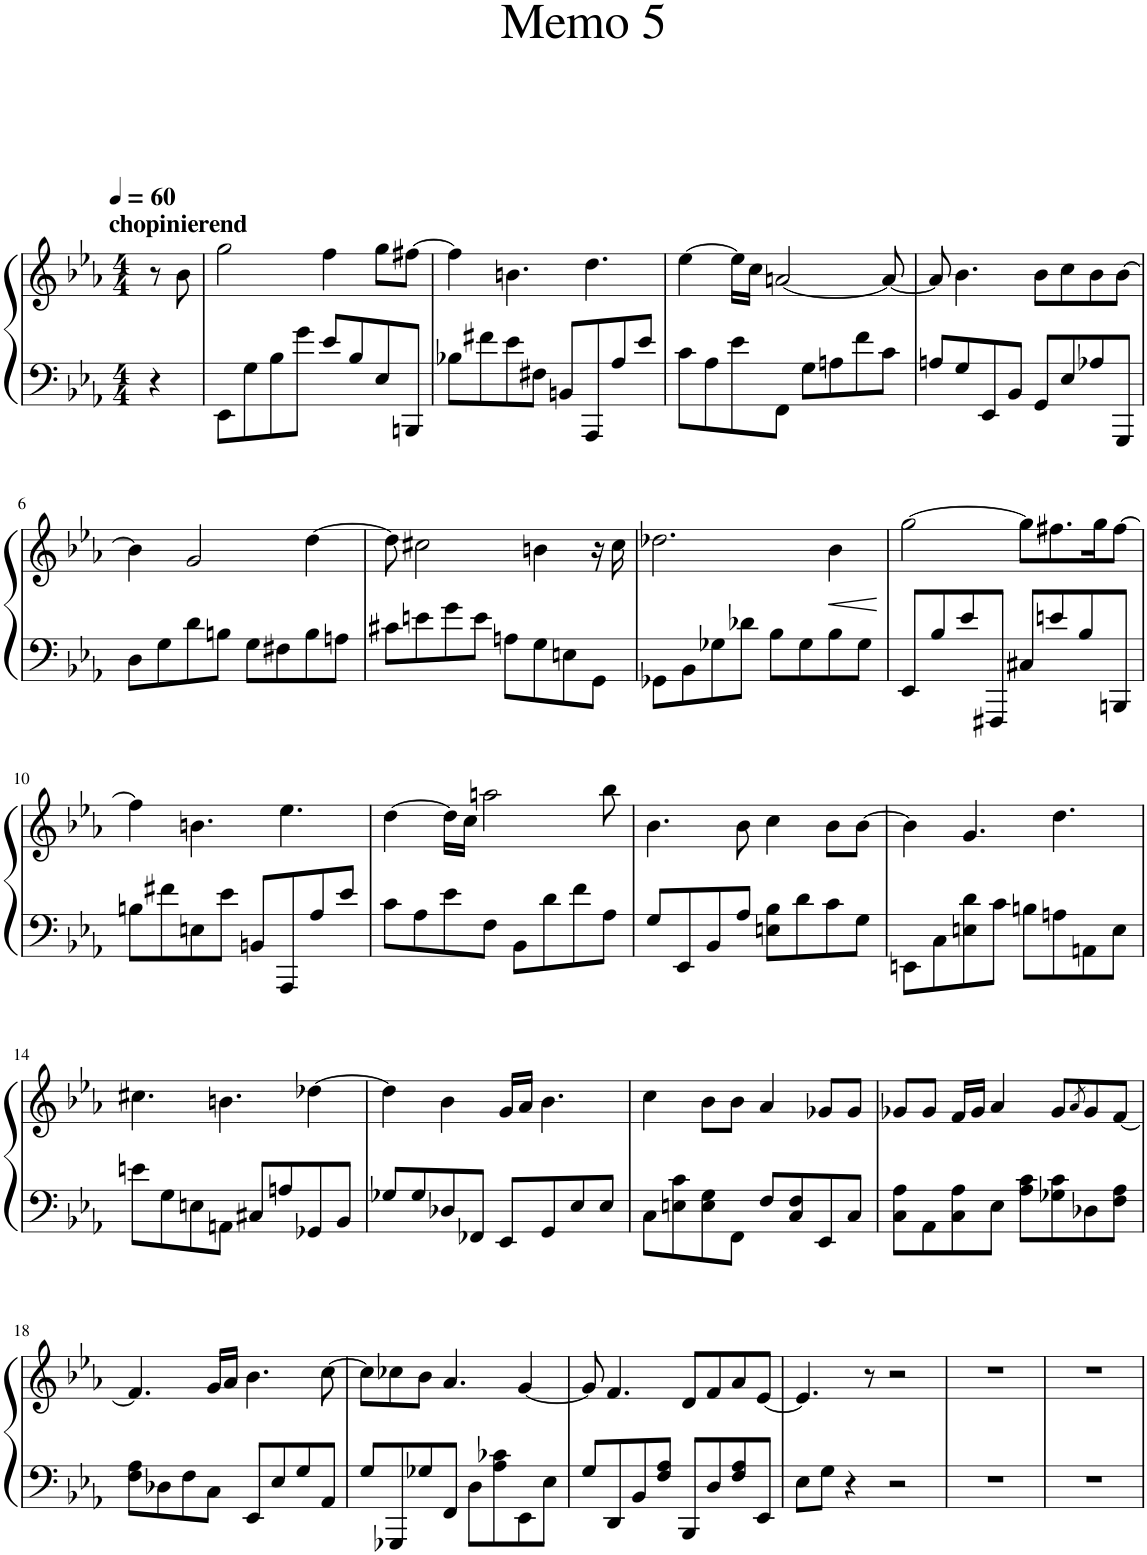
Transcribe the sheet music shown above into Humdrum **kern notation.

**kern	**kern	**dynam
*part1	*part1	*part1
*staff2	*staff1	*staff1/2
*I"Piano	*	*
*I'Pno.	*	*
*clefF4	*clefG2	*
*k[b-e-a-]	*k[b-e-a-]	*
*M4/4	*M4/4	*
*MM60	*MM60	*
=1	=1	=1
!	!LO:TX:a:t=chopinierend	!
4r	8r	.
.	8b-\	.
=2	=2	=2
8EE-\L	2gg\	.
8G\	.	.
8B-\	.	.
8g\J	.	.
8e-/L	4ff\	.
8B-/	.	.
8E-/	8gg\L	.
8BBBn/J	[8ff#X\J	.
=3	=3	=3
8B-X\L	4ff#\]	.
8f#X\	.	.
8e-\	4.bn\	.
8F#X\J	.	.
8BBn/L	.	.
8AAA-/	4.dd\	.
8A-/	.	.
8e-/J	.	.
=4	=4	=4
8c\L	[4ee-\	.
8A-\	.	.
8e-\	16ee-\LL]	.
.	16cc\JJ	.
8FF\J	[2an/	.
8G\L	.	.
8An\	.	.
8f\	.	.
8c\J	8a/_	.
=5	=5	=5
8An/L	8a/]	.
8G/	4.b-\	.
8EE-/	.	.
8BB-/J	.	.
8GG/L	8b-\L	.
8E-/	8cc\	.
8A-X/	8b-\	.
8GGG/J	[8b-\J	.
!!LO:LB:g=z
=6	=6	=6
8D\L	4b-\]	.
8G\	.	.
8d\	2g/	.
8Bn\J	.	.
8G\L	.	.
8F#X\	.	.
8B\	[4dd\	.
8An\J	.	.
=7	=7	=7
8c#X\L	8dd\]	.
8en\	2cc#X\	.
8g\	.	.
8e\J	.	.
8An\L	.	.
8G\	4bn\	.
8En\	.	.
8GG\J	16r	.
.	16cc#\	.
=8	=8	=8
8GG-X\L	2.dd-X\	.
8BB-\	.	.
8G-X\	.	.
8d-X\J	.	.
8B-\L	.	.
8G-\	.	.
!	!	!LO:HP:b
8B-\	4b-\	<
8G-\J	.	.
.	.	[
=9	=9	=9
8EE-/L	[2gg\	.
8B-/	.	.
8e-/	.	.
8FFF#X/J	.	.
8C#X/L	8gg\L]	.
8en/	8.ff#X\	.
8B-/	.	.
.	16gg\K	.
8BBBn/J	[8ff#\J	.
!!LO:LB:g=z
=10	=10	=10
8Bn\L	4ff#\]	.
8f#X\	.	.
8En\	4.bn\	.
8e-\J	.	.
8BBn/L	.	.
8AAA-/	4.ee-\	.
8A-/	.	.
8e-/J	.	.
=11	=11	=11
8c\L	[4dd\	.
8A-\	.	.
8e-\	16dd\LL]	.
.	16cc\JJ	.
8F\J	2aan\	.
8BB-\L	.	.
8d\	.	.
8f\	.	.
8A-\J	8bb-\	.
=12	=12	=12
8G/L	4.b-\	.
8EE-/	.	.
8BB-/	.	.
8A-/J	8b-\	.
8En\ 8B-\L	4cc\	.
8d\	.	.
8c\	8b-\L	.
8G\J	[8b-\J	.
=13	=13	=13
8EEn\L	4b-\]	.
8C\	.	.
8En\ 8d\	4.g/	.
8c\J	.	.
8Bn\L	.	.
8An\	4.dd\	.
8AAn\	.	.
8E\J	.	.
!!LO:LB:g=z
=14	=14	=14
8en\L	4.cc#X\	.
8G\	.	.
8En\	.	.
8AAn\J	4.bn\	.
8C#X/L	.	.
8An/	.	.
8GG-X/	[4dd-X\	.
8BB-/J	.	.
=15	=15	=15
8G-X/L	4dd-\]	.
8G-/	.	.
8D-X/	4b-\	.
8FF-X/J	.	.
8EE-/L	16g/LL	.
.	16a-/JJ	.
8GG/	4.b-\	.
8E-/	.	.
8E-/J	.	.
=16	=16	=16
8C\L	4cc\	.
8En\ 8c\	.	.
8E\ 8G\	8b-\L	.
8FF\J	8b-\J	.
8F/L	4a-/	.
8C/ 8F/	.	.
8EE-/	8g-X/L	.
8C/J	8g-/J	.
=17	=17	=17
8C\ 8A-\L	8g-X/L	.
8AA-\	8g-/J	.
8C\ 8A-\	16f/LL	.
.	16g-/JJ	.
8E-\J	4a-/	.
8A-\ 8c\L	.	.
8G-X\ 8c\	8g-/L	.
.	8qa-/	.
8D-X\	8g-/	.
8F\ 8A-\J	[8f/J	.
!!LO:LB:g=z
=18	=18	=18
8F\ 8A-\L	4.f/]	.
8D-X\	.	.
8F\	.	.
8C\J	16g/LL	.
.	16a-/JJ	.
8EE-/L	4.b-\	.
8E-/	.	.
8G/	.	.
8AA-/J	[8cc\	.
=19	=19	=19
8G/L	8cc\L]	.
8GGG-X/	8cc-X\	.
8G-X/	8b-\J	.
8FF/J	4.a-/	.
8D\L	.	.
8A-\ 8c-X\	.	.
8EE-\	[4g/	.
8E-\J	.	.
=20	=20	=20
8G/L	8g/]	.
8DD/	4.f/	.
8BB-/	.	.
8F/ 8A-/J	.	.
8BBB-/L	8d/L	.
8D/	8f/	.
8F/ 8A-/	8a-/	.
8EE-/J	[8e-/J	.
=21	=21	=21
8E-\L	4.e-/]	.
8G\J	.	.
4r	.	.
.	8r	.
2r	2r	.
=22	=22	=22
1r	1r	.
=23	=23	=23
1r	1r	.
=	=	=
*-	*-	*-
